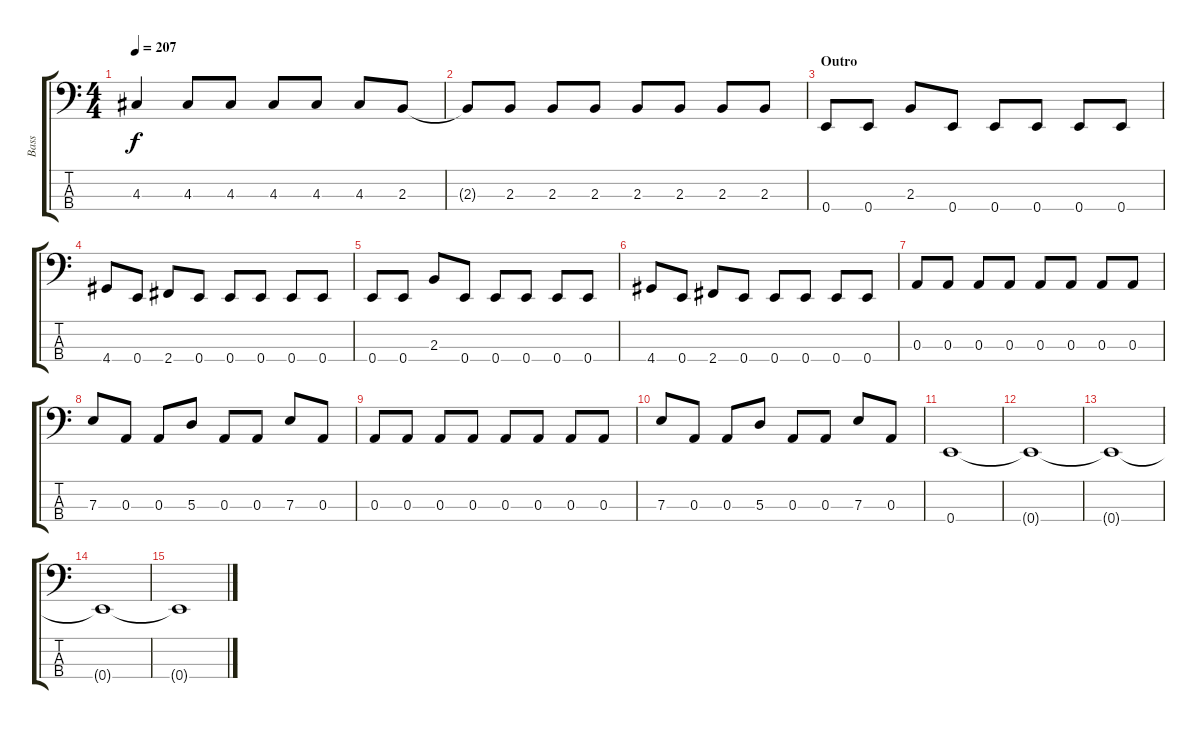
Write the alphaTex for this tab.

\track ("Bass" "Bass") {instrument electricbasspick}
\staff {score tabs}
\tuning (G2 D2 A1 E1) {hide}
\ts (4 4)
\tempo 207
\clef f4
\ks c
4.3.4{dy f} 4.3.8 4.3.8 4.3.8 4.3.8 4.3.8 2.3.8 |
2.3{t}.8 2.3.8 2.3.8 2.3.8 2.3.8 2.3.8 2.3.8 2.3.8 |
\section ("" "Outro")
0.4.8 0.4.8 2.3.8 0.4.8 0.4.8 0.4.8 0.4.8 0.4.8 |
4.4.8 0.4.8 2.4.8 0.4.8 0.4.8 0.4.8 0.4.8 0.4.8 |
0.4.8 0.4.8 2.3.8 0.4.8 0.4.8 0.4.8 0.4.8 0.4.8 |
4.4.8 0.4.8 2.4.8 0.4.8 0.4.8 0.4.8 0.4.8 0.4.8 |
0.3.8 0.3.8 0.3.8 0.3.8 0.3.8 0.3.8 0.3.8 0.3.8 |
7.3.8 0.3.8 0.3.8 5.3.8 0.3.8 0.3.8 7.3.8 0.3.8 |
0.3.8 0.3.8 0.3.8 0.3.8 0.3.8 0.3.8 0.3.8 0.3.8 |
7.3.8 0.3.8 0.3.8 5.3.8 0.3.8 0.3.8 7.3.8 0.3.8 |
0.4.1 |
0.4{t}.1 |
0.4{t}.1{volume 0} |
0.4{t}.1 |
0.4{t}.1
